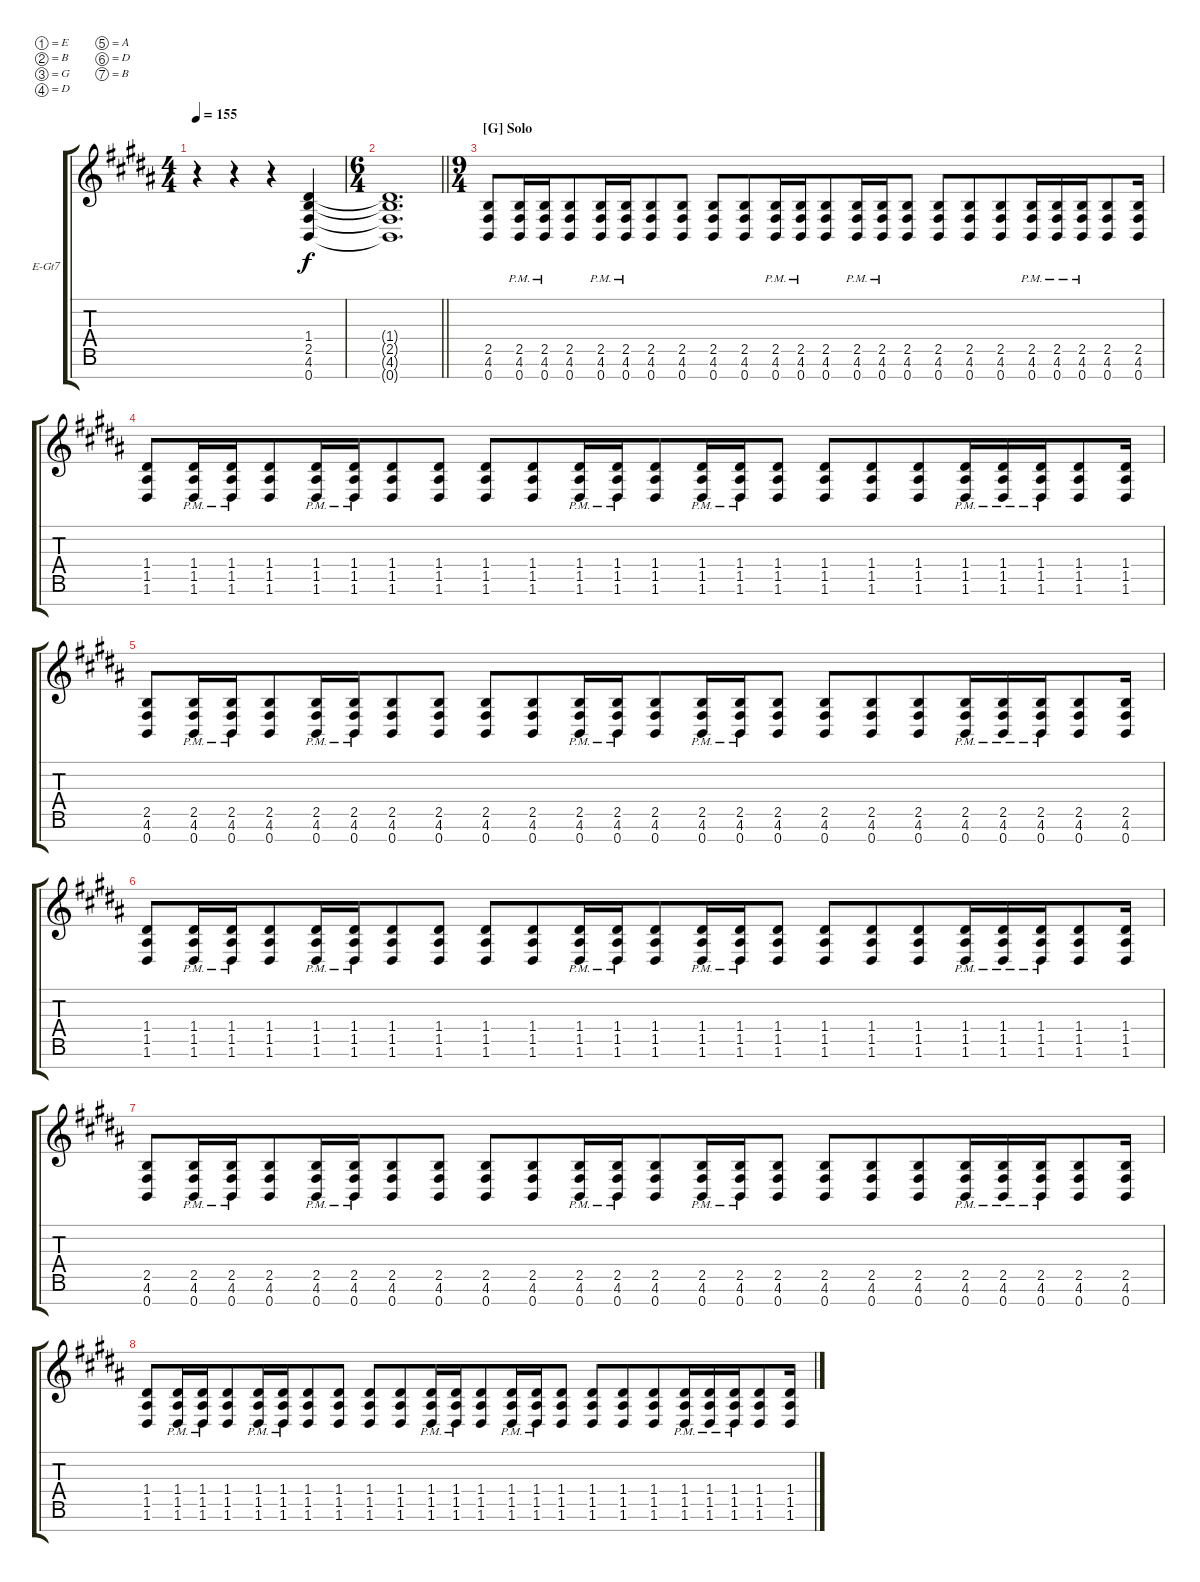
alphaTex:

\bracketExtendMode groupsimilarinstruments
\firstSystemTrackNameOrientation horizontal
\otherSystemsTrackNameOrientation horizontal
\track ("Javier Reyes - Rhythm" "E-Gt7") {instrument distortionguitar}
\staff {score tabs}
\tuning (E4 B3 G3 D3 A2 D2 B1)
\ts (4 4)
\tempo 155
\clef g2
\ks b
r.4{dy f} r.4 r.4 (1.4 2.5 4.6 0.7).4 |
\ts (6 4)
\beaming (8 2 2 2 6)
\barLineRight lightlight
(1.4{t} 2.5{t} 4.6{t} 0.7{t}).1{d} |
\ts (9 4)
\beaming (8 6 6 6)
\section ("G" "Solo")
(2.5 4.6 0.7).8 (2.5{pm} 4.6{pm} 0.7{pm}).16 (2.5{pm} 4.6{pm} 0.7{pm}).16 (2.5 4.6 0.7).8 (2.5{pm} 4.6{pm} 0.7{pm}).16 (2.5{pm} 4.6{pm} 0.7{pm}).16 (2.5 4.6 0.7).8 (2.5 4.6 0.7).8 (2.5 4.6 0.7).8 (2.5 4.6 0.7).8 (2.5{pm} 4.6{pm} 0.7{pm}).16 (2.5{pm} 4.6{pm} 0.7{pm}).16 (2.5 4.6 0.7).8 (2.5{pm} 4.6{pm} 0.7{pm}).16 (2.5{pm} 4.6{pm} 0.7{pm}).16 (2.5 4.6 0.7).8 (2.5 4.6 0.7).8 (2.5 4.6 0.7).8 (2.5 4.6 0.7).8 (2.5{pm} 4.6{pm} 0.7{pm}).16 (2.5{pm} 4.6{pm} 0.7{pm}).16 (2.5{pm} 4.6{pm} 0.7{pm}).16 (2.5 4.6 0.7).8 (2.5 4.6 0.7).16 |
(1.4 1.5 1.6).8 (1.4{pm} 1.5{pm} 1.6{pm}).16 (1.4{pm} 1.5{pm} 1.6{pm}).16 (1.4 1.5 1.6).8 (1.4{pm} 1.5{pm} 1.6{pm}).16 (1.4{pm} 1.5{pm} 1.6{pm}).16 (1.4 1.5 1.6).8 (1.4 1.5 1.6).8 (1.4 1.5 1.6).8 (1.4 1.5 1.6).8 (1.4{pm} 1.5{pm} 1.6{pm}).16 (1.4{pm} 1.5{pm} 1.6{pm}).16 (1.4 1.5 1.6).8 (1.4{pm} 1.5{pm} 1.6{pm}).16 (1.4{pm} 1.5{pm} 1.6{pm}).16 (1.4 1.5 1.6).8 (1.4 1.5 1.6).8 (1.4 1.5 1.6).8 (1.4 1.5 1.6).8 (1.4{pm} 1.5{pm} 1.6{pm}).16 (1.4{pm} 1.5{pm} 1.6{pm}).16 (1.4{pm} 1.5{pm} 1.6{pm}).16 (1.4 1.5 1.6).8 (1.4 1.5 1.6).16 |
(2.5 4.6 0.7).8 (2.5{pm} 4.6{pm} 0.7{pm}).16 (2.5{pm} 4.6{pm} 0.7{pm}).16 (2.5 4.6 0.7).8 (2.5{pm} 4.6{pm} 0.7{pm}).16 (2.5{pm} 4.6{pm} 0.7{pm}).16 (2.5 4.6 0.7).8 (2.5 4.6 0.7).8 (2.5 4.6 0.7).8 (2.5 4.6 0.7).8 (2.5{pm} 4.6{pm} 0.7{pm}).16 (2.5{pm} 4.6{pm} 0.7{pm}).16 (2.5 4.6 0.7).8 (2.5{pm} 4.6{pm} 0.7{pm}).16 (2.5{pm} 4.6{pm} 0.7{pm}).16 (2.5 4.6 0.7).8 (2.5 4.6 0.7).8 (2.5 4.6 0.7).8 (2.5 4.6 0.7).8 (2.5{pm} 4.6{pm} 0.7{pm}).16 (2.5{pm} 4.6{pm} 0.7{pm}).16 (2.5{pm} 4.6{pm} 0.7{pm}).16 (2.5 4.6 0.7).8 (2.5 4.6 0.7).16 |
(1.4 1.5 1.6).8 (1.4{pm} 1.5{pm} 1.6{pm}).16 (1.4{pm} 1.5{pm} 1.6{pm}).16 (1.4 1.5 1.6).8 (1.4{pm} 1.5{pm} 1.6{pm}).16 (1.4{pm} 1.5{pm} 1.6{pm}).16 (1.4 1.5 1.6).8 (1.4 1.5 1.6).8 (1.4 1.5 1.6).8 (1.4 1.5 1.6).8 (1.4{pm} 1.5{pm} 1.6{pm}).16 (1.4{pm} 1.5{pm} 1.6{pm}).16 (1.4 1.5 1.6).8 (1.4{pm} 1.5{pm} 1.6{pm}).16 (1.4{pm} 1.5{pm} 1.6{pm}).16 (1.4 1.5 1.6).8 (1.4 1.5 1.6).8 (1.4 1.5 1.6).8 (1.4 1.5 1.6).8 (1.4{pm} 1.5{pm} 1.6{pm}).16 (1.4{pm} 1.5{pm} 1.6{pm}).16 (1.4{pm} 1.5{pm} 1.6{pm}).16 (1.4 1.5 1.6).8 (1.4 1.5 1.6).16 |
(2.5 4.6 0.7).8 (2.5{pm} 4.6{pm} 0.7{pm}).16 (2.5{pm} 4.6{pm} 0.7{pm}).16 (2.5 4.6 0.7).8 (2.5{pm} 4.6{pm} 0.7{pm}).16 (2.5{pm} 4.6{pm} 0.7{pm}).16 (2.5 4.6 0.7).8 (2.5 4.6 0.7).8 (2.5 4.6 0.7).8 (2.5 4.6 0.7).8 (2.5{pm} 4.6{pm} 0.7{pm}).16 (2.5{pm} 4.6{pm} 0.7{pm}).16 (2.5 4.6 0.7).8 (2.5{pm} 4.6{pm} 0.7{pm}).16 (2.5{pm} 4.6{pm} 0.7{pm}).16 (2.5 4.6 0.7).8 (2.5 4.6 0.7).8 (2.5 4.6 0.7).8 (2.5 4.6 0.7).8 (2.5{pm} 4.6{pm} 0.7{pm}).16 (2.5{pm} 4.6{pm} 0.7{pm}).16 (2.5{pm} 4.6{pm} 0.7{pm}).16 (2.5 4.6 0.7).8 (2.5 4.6 0.7).16 |
(1.4 1.5 1.6).8 (1.4{pm} 1.5{pm} 1.6{pm}).16 (1.4{pm} 1.5{pm} 1.6{pm}).16 (1.4 1.5 1.6).8 (1.4{pm} 1.5{pm} 1.6{pm}).16 (1.4{pm} 1.5{pm} 1.6{pm}).16 (1.4 1.5 1.6).8 (1.4 1.5 1.6).8 (1.4 1.5 1.6).8 (1.4 1.5 1.6).8 (1.4{pm} 1.5{pm} 1.6{pm}).16 (1.4{pm} 1.5{pm} 1.6{pm}).16 (1.4 1.5 1.6).8 (1.4{pm} 1.5{pm} 1.6{pm}).16 (1.4{pm} 1.5{pm} 1.6{pm}).16 (1.4 1.5 1.6).8 (1.4 1.5 1.6).8 (1.4 1.5 1.6).8 (1.4 1.5 1.6).8 (1.4{pm} 1.5{pm} 1.6{pm}).16 (1.4{pm} 1.5{pm} 1.6{pm}).16 (1.4{pm} 1.5{pm} 1.6{pm}).16 (1.4 1.5 1.6).8 (1.4 1.5 1.6).16
